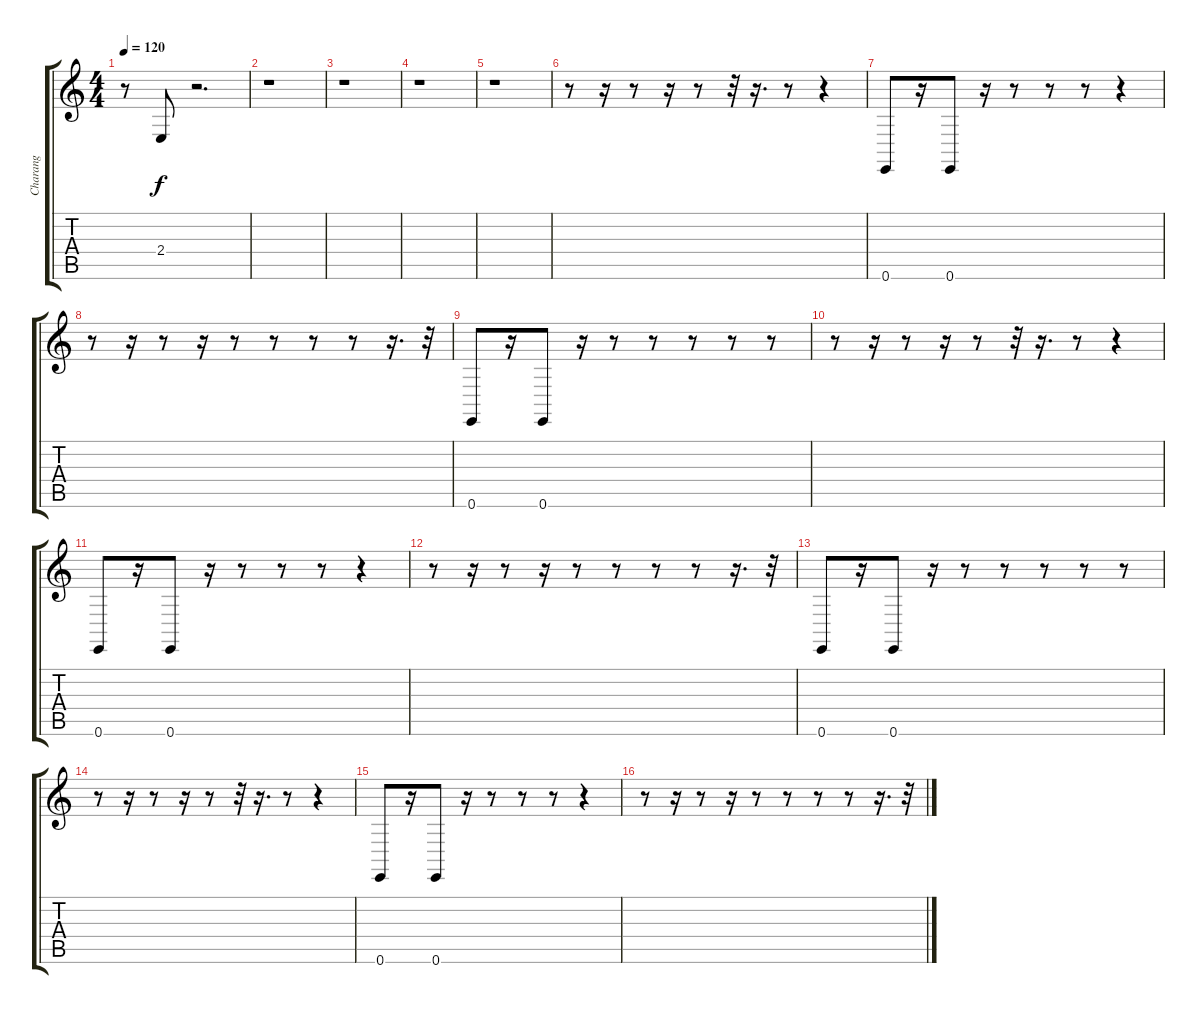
\track ("Charang   " "Charang   ") {instrument lead5charang}
\staff {score tabs}
\tuning (E4 B3 G3 D3 A2 E2) {hide}
\ts (4 4)
\tempo 120
\clef g2
\ks c
r.8{dy f} 2.4.8 r.2{d} |
r.1 |
r.1 |
r.1 |
r.1 |
r.8 r.16 r.8 r.16 r.8 r.32 r.16{d} r.8 r.4 |
0.6.8 r.16 0.6.8 r.16 r.8 r.8 r.8 r.4 |
r.8 r.16 r.8 r.16 r.8 r.8 r.8 r.8 r.16{d} r.32 |
0.6.8 r.16 0.6.8 r.16 r.8 r.8 r.8 r.8 r.8 |
r.8 r.16 r.8 r.16 r.8 r.32 r.16{d} r.8 r.4 |
0.6.8 r.16 0.6.8 r.16 r.8 r.8 r.8 r.4 |
r.8 r.16 r.8 r.16 r.8 r.8 r.8 r.8 r.16{d} r.32 |
0.6.8 r.16 0.6.8 r.16 r.8 r.8 r.8 r.8 r.8 |
r.8 r.16 r.8 r.16 r.8 r.32 r.16{d} r.8 r.4 |
0.6.8 r.16 0.6.8 r.16 r.8 r.8 r.8 r.4 |
r.8 r.16 r.8 r.16 r.8 r.8 r.8 r.8 r.16{d} r.32
